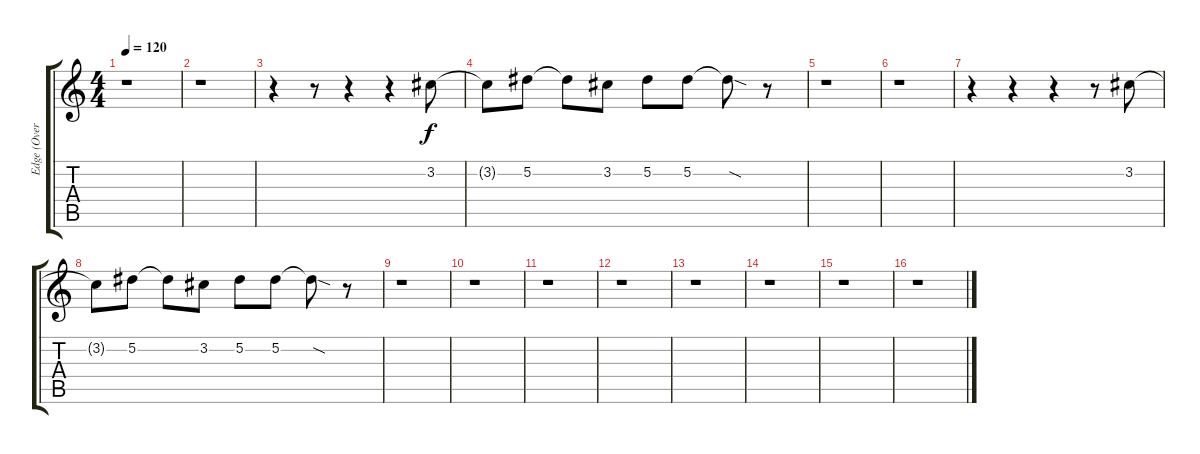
\track ("Edge (Overdrive)" "Edge (Over") {instrument overdrivenguitar}
\staff {score tabs}
\tuning (Eb4 Bb3 Gb3 Db3 Ab2 Eb2) {hide}
\ts (4 4)
\tempo 120
\clef g2
\ks c
r.1{dy f} |
r.1 |
r.4 r.8 r.4 r.4 3.2.8 |
3.2{t}.8 5.2.8 5.2{t}.8 3.2.8 5.2.8 5.2.8 5.2{sod t}.8 r.8 |
r.1 |
r.1 |
r.4 r.4 r.4 r.8 3.2.8 |
3.2{t}.8 5.2.8 5.2{t}.8 3.2.8 5.2.8 5.2.8 5.2{sod t}.8 r.8 |
r.1 |
r.1 |
r.1 |
r.1 |
r.1 |
r.1 |
r.1 |
r.1
